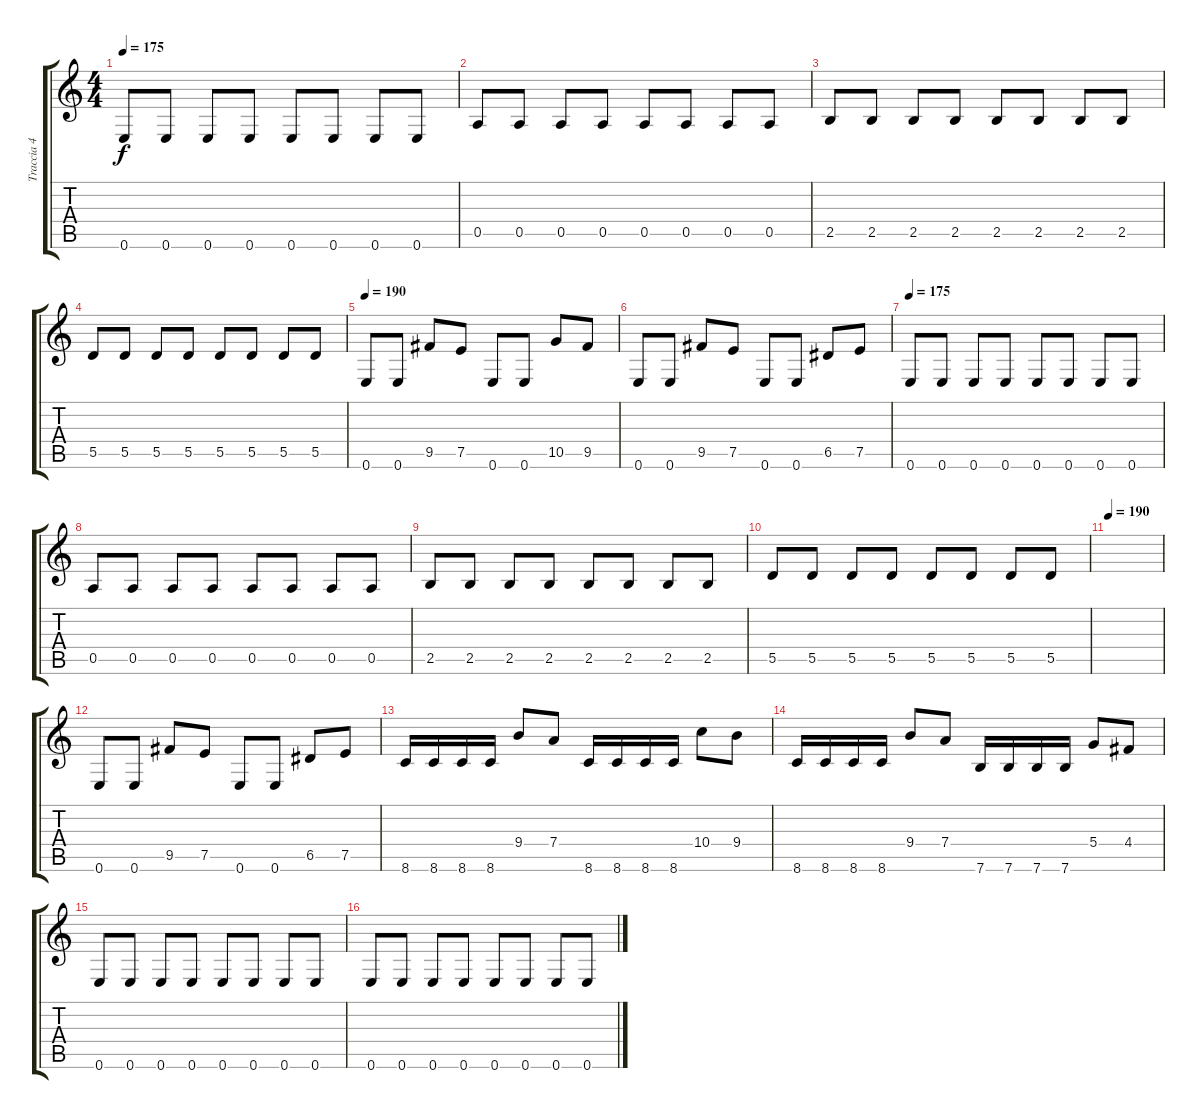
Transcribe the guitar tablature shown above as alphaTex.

\track ("Traccia 4" "Traccia 4") {instrument electricbassfinger}
\staff {score tabs}
\tuning (E4 B3 G3 D3 A2 E2) {hide}
\ts (4 4)
\tempo 175
\clef g2
\ks c
0.6.8{dy f} 0.6.8 0.6.8 0.6.8 0.6.8 0.6.8 0.6.8 0.6.8 |
0.5.8 0.5.8 0.5.8 0.5.8 0.5.8 0.5.8 0.5.8 0.5.8 |
2.5.8 2.5.8 2.5.8 2.5.8 2.5.8 2.5.8 2.5.8 2.5.8 |
5.5.8 5.5.8 5.5.8 5.5.8 5.5.8 5.5.8 5.5.8 5.5.8 |
\tempo 190
0.6.8 0.6.8 9.5.8 7.5.8 0.6.8 0.6.8 10.5.8 9.5.8 |
0.6.8 0.6.8 9.5.8 7.5.8 0.6.8 0.6.8 6.5.8 7.5.8 |
\tempo 175
0.6.8 0.6.8 0.6.8 0.6.8 0.6.8 0.6.8 0.6.8 0.6.8 |
0.5.8 0.5.8 0.5.8 0.5.8 0.5.8 0.5.8 0.5.8 0.5.8 |
2.5.8 2.5.8 2.5.8 2.5.8 2.5.8 2.5.8 2.5.8 2.5.8 |
5.5.8 5.5.8 5.5.8 5.5.8 5.5.8 5.5.8 5.5.8 5.5.8 |
\tempo 190
|
0.6.8 0.6.8 9.5.8 7.5.8 0.6.8 0.6.8 6.5.8 7.5.8 |
8.6.16 8.6.16 8.6.16 8.6.16 9.4.8 7.4.8 8.6.16 8.6.16 8.6.16 8.6.16 10.4.8 9.4.8 |
8.6.16 8.6.16 8.6.16 8.6.16 9.4.8 7.4.8 7.6.16 7.6.16 7.6.16 7.6.16 5.4.8 4.4.8 |
0.6.8 0.6.8 0.6.8 0.6.8 0.6.8 0.6.8 0.6.8 0.6.8 |
0.6.8 0.6.8 0.6.8 0.6.8 0.6.8 0.6.8 0.6.8 0.6.8
